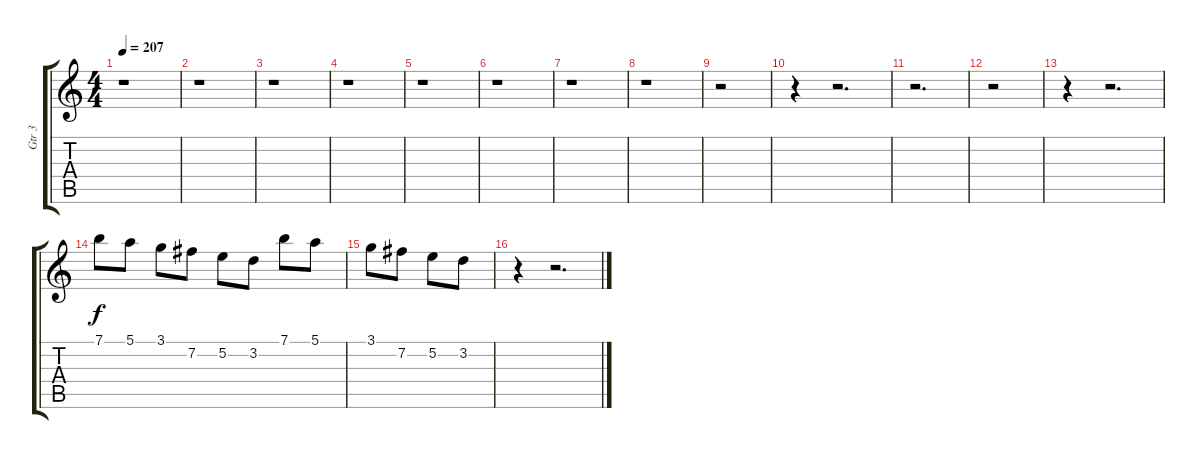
\track ("Gtr 3" "Gtr 3") {instrument overdrivenguitar}
\staff {score tabs}
\tuning (E4 B3 G3 D3 A2 E2) {hide}
\ts (4 4)
\tempo 207
\clef g2
\ks c
r.1{dy f} |
r.1 |
r.1 |
r.1 |
r.1 |
r.1 |
r.1 |
r.1 |
r.2 |
r.4 r.2{d} |
r.2{d} |
r.2 |
r.4 r.2{d} |
7.1.8 5.1.8 3.1.8 7.2.8 5.2.8 3.2.8 7.1.8 5.1.8 |
3.1.8 7.2.8 5.2.8 3.2.8 |
r.4 r.2{d}
